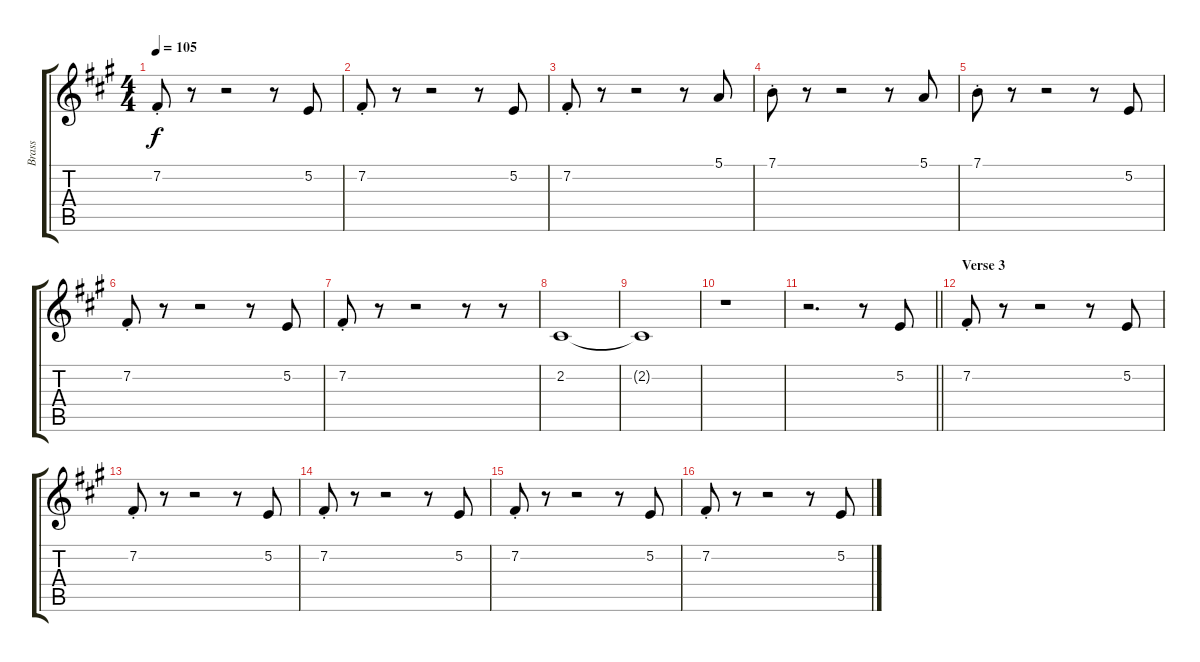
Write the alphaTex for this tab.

\track ("Brass" "Brass") {instrument trumpet}
\staff {score tabs}
\tuning (E4 B3 G3 D3 A2 E2) {hide}
\ts (4 4)
\tempo 105
\clef g2
\ks a
7.2{st}.8{dy f} r.8{beam merge} r.2 r.8 5.2.8 |
7.2{st}.8 r.8{beam merge} r.2 r.8 5.2.8 |
7.2{st}.8 r.8{beam merge} r.2 r.8 5.1.8 |
7.1{st}.8 r.8{beam merge} r.2 r.8 5.1.8 |
7.1{st}.8 r.8{beam merge} r.2 r.8 5.2.8 |
7.2{st}.8 r.8{beam merge} r.2 r.8 5.2.8 |
7.2{st}.8 r.8{beam merge} r.2 r.8 r.8 |
2.2.1 |
2.2{t}.1 |
r.1 |
\barLineRight lightlight
r.2{d} r.8 5.2.8 |
\section ("" "Verse 3")
7.2{st}.8 r.8{beam merge} r.2 r.8 5.2.8 |
7.2{st}.8 r.8{beam merge} r.2 r.8 5.2.8 |
7.2{st}.8 r.8{beam merge} r.2 r.8 5.2.8 |
7.2{st}.8 r.8{beam merge} r.2 r.8 5.2.8 |
7.2{st}.8 r.8{beam merge} r.2 r.8 5.2.8
